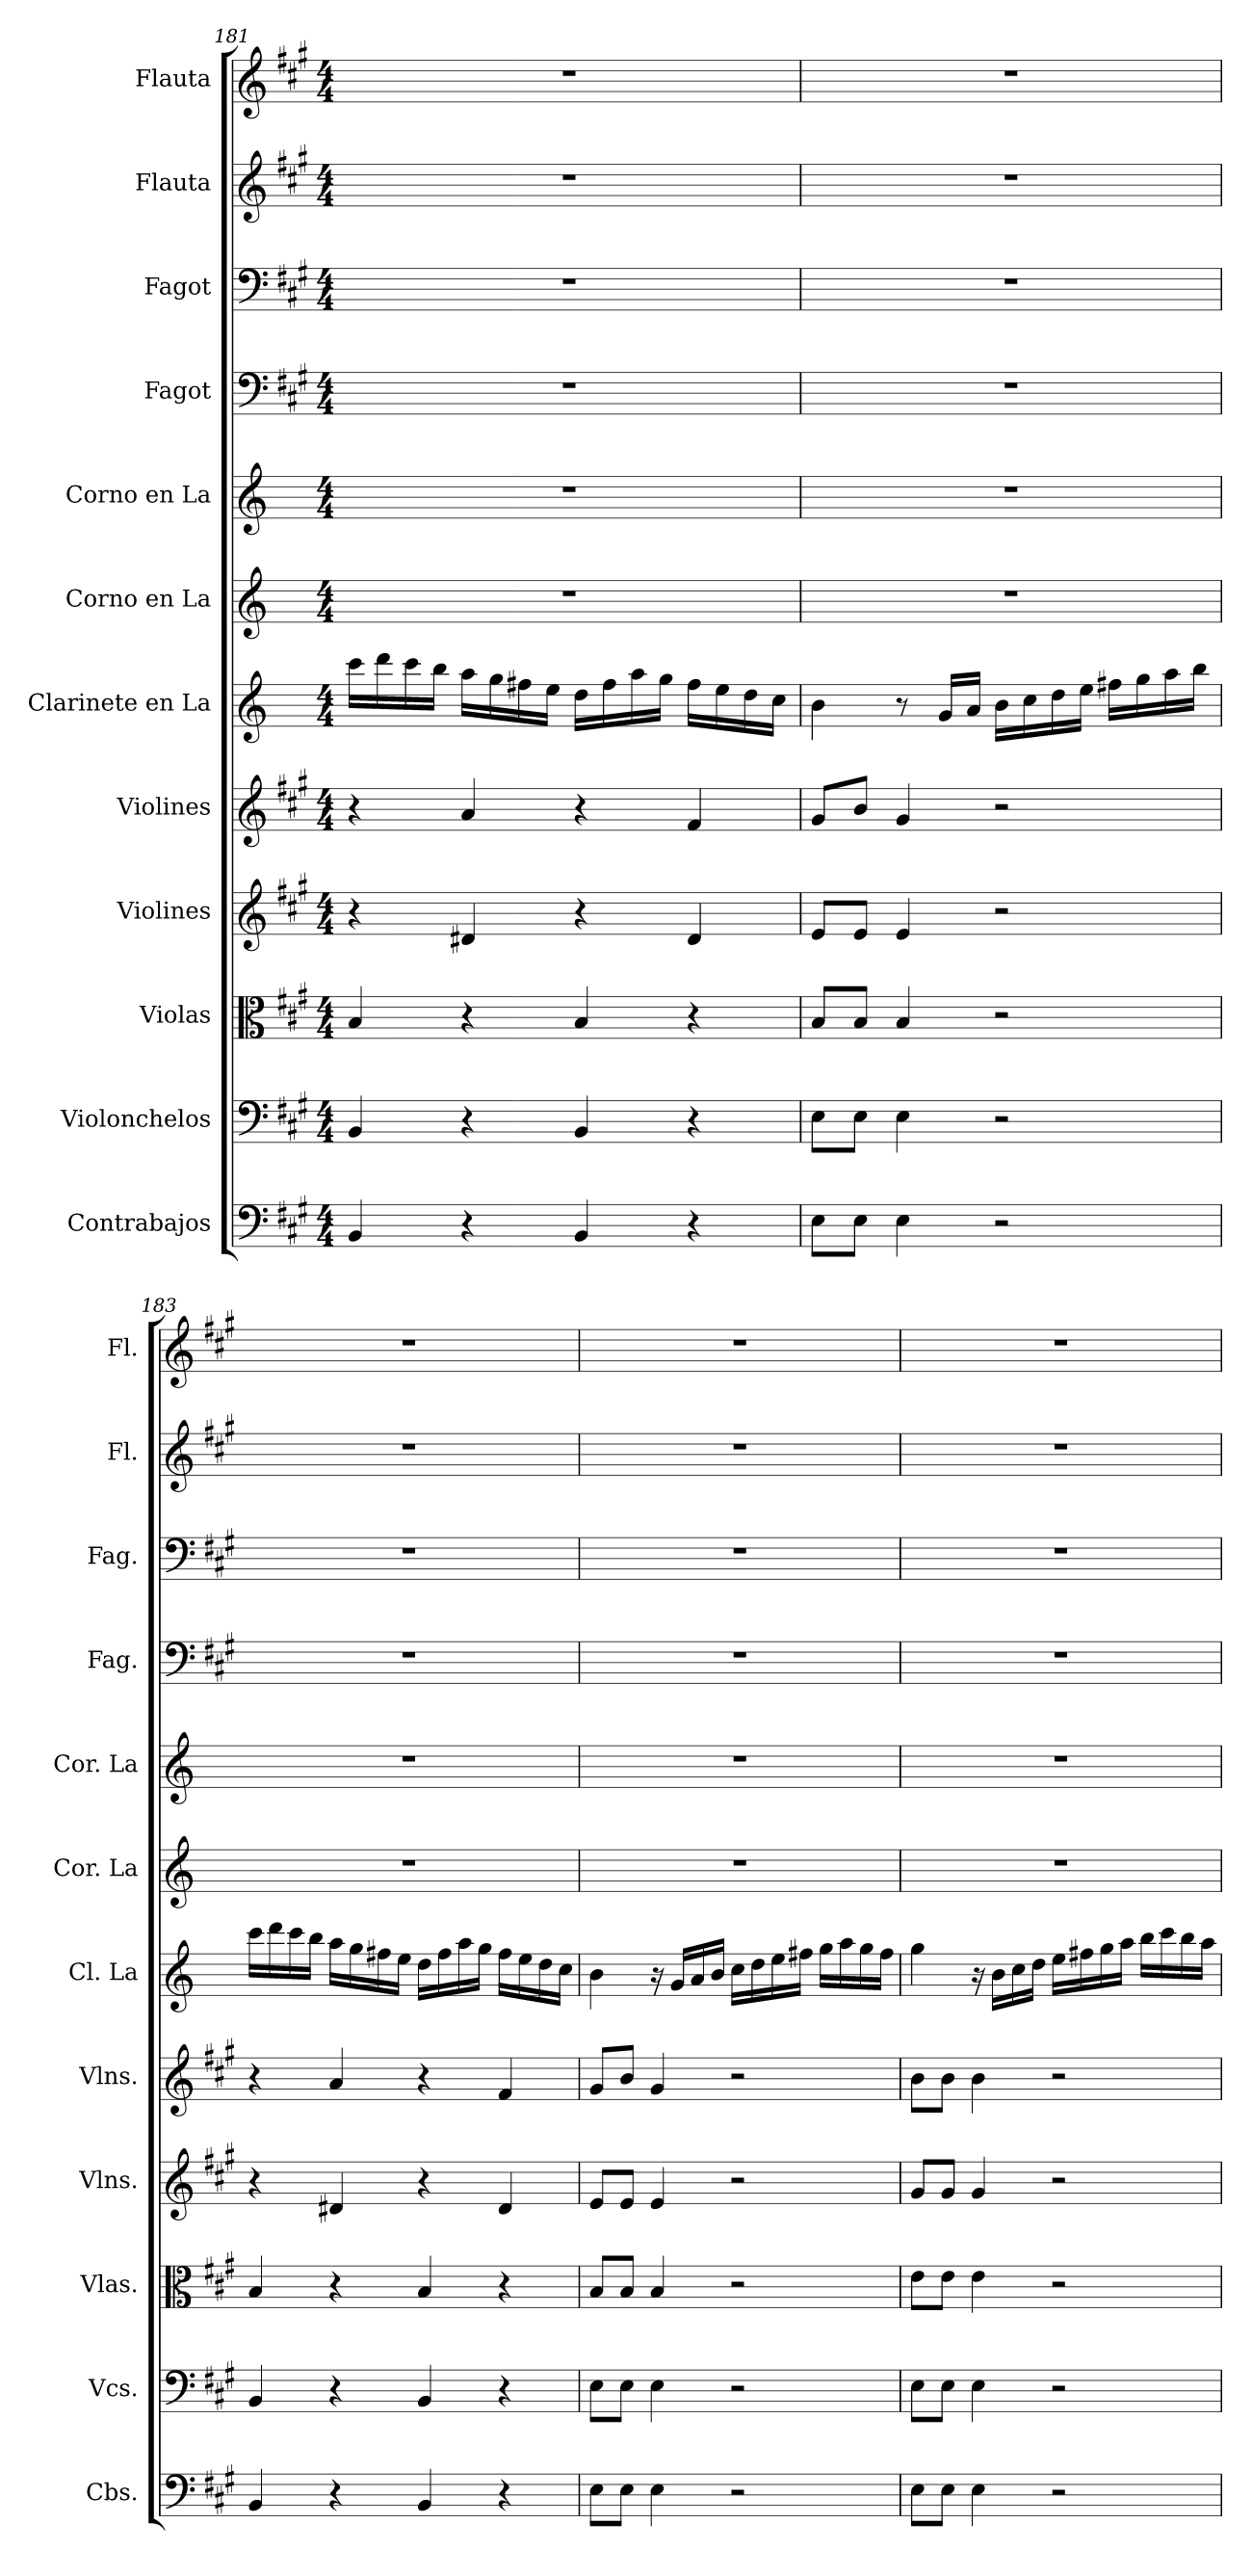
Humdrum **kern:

**kern	**kern	**kern	**kern	**kern	**kern	**kern	**kern	**kern	**kern	**kern	**kern
*part12	*part11	*part10	*part9	*part8	*part7	*part6	*part5	*part4	*part3	*part2	*part1
*staff12	*staff11	*staff10	*staff9	*staff8	*staff7	*staff6	*staff5	*staff4	*staff3	*staff2	*staff1
*I"Contrabajos	*I"Violonchelos	*I"Violas	*I"Violines	*I"Violines	*I"Clarinete en La	*I"Corno en La	*I"Corno en La	*I"Fagot	*I"Fagot	*I"Flauta	*I"Flauta
*I'Cbs.	*I'Vcs.	*I'Vlas.	*I'Vlns.	*I'Vlns.	*I'Cl. La	*I'Cor. La	*I'Cor. La	*I'Fag.	*I'Fag.	*I'Fl.	*I'Fl.
*clefF4	*clefF4	*clefC3	*clefG2	*clefG2	*clefG2	*clefG2	*clefG2	*clefF4	*clefF4	*clefG2	*clefG2
*ITrd7c12	*	*	*	*	*ITrd2c3	*ITrd2c3	*ITrd2c3	*	*	*	*
*k[f#c#g#]	*k[f#c#g#]	*k[f#c#g#]	*k[f#c#g#]	*k[f#c#g#]	*k[f#c#g#]	*k[f#c#g#]	*k[f#c#g#]	*k[f#c#g#]	*k[f#c#g#]	*k[f#c#g#]	*k[f#c#g#]
*M4/4	*M4/4	*M4/4	*M4/4	*M4/4	*M4/4	*M4/4	*M4/4	*M4/4	*M4/4	*M4/4	*M4/4
=181	=181	=181	=181	=181	=181	=181	=181	=181	=181	=181	=181
4BBB/	4BB/	4B/	4r	4r	16aa\LL	1r	1r	1r	1r	1r	1r
.	.	.	.	.	16bb\	.	.	.	.	.	.
.	.	.	.	.	16aa\	.	.	.	.	.	.
.	.	.	.	.	16gg#\JJ	.	.	.	.	.	.
4r	4r	4r	4d#X/	4a/	16ff#\LL	.	.	.	.	.	.
.	.	.	.	.	16ee\	.	.	.	.	.	.
.	.	.	.	.	16dd#X\	.	.	.	.	.	.
.	.	.	.	.	16cc#\JJ	.	.	.	.	.	.
4BBB/	4BB/	4B/	4r	4r	16b\LL	.	.	.	.	.	.
.	.	.	.	.	16dd#\	.	.	.	.	.	.
.	.	.	.	.	16ff#\	.	.	.	.	.	.
.	.	.	.	.	16ee\JJ	.	.	.	.	.	.
4r	4r	4r	4d#/	4f#/	16dd#\LL	.	.	.	.	.	.
.	.	.	.	.	16cc#\	.	.	.	.	.	.
.	.	.	.	.	16b\	.	.	.	.	.	.
.	.	.	.	.	16a\JJ	.	.	.	.	.	.
!!LO:PB:g=z
=182	=182	=182	=182	=182	=182	=182	=182	=182	=182	=182	=182
8EE\L	8E\L	8B/L	8e/L	8g#/L	4g#\	1r	1r	1r	1r	1r	1r
8EE\J	8E\J	8B/J	8e/J	8b/J	.	.	.	.	.	.	.
4EE\	4E\	4B/	4e/	4g#/	8r	.	.	.	.	.	.
.	.	.	.	.	16e/LL	.	.	.	.	.	.
.	.	.	.	.	16f#/JJ	.	.	.	.	.	.
2r	2r	2r	2r	2r	16g#\LL	.	.	.	.	.	.
.	.	.	.	.	16a\	.	.	.	.	.	.
.	.	.	.	.	16b\	.	.	.	.	.	.
.	.	.	.	.	16cc#\JJ	.	.	.	.	.	.
.	.	.	.	.	16dd#X\LL	.	.	.	.	.	.
.	.	.	.	.	16ee\	.	.	.	.	.	.
.	.	.	.	.	16ff#\	.	.	.	.	.	.
.	.	.	.	.	16gg#\JJ	.	.	.	.	.	.
=183	=183	=183	=183	=183	=183	=183	=183	=183	=183	=183	=183
4BBB/	4BB/	4B/	4r	4r	16aa\LL	1r	1r	1r	1r	1r	1r
.	.	.	.	.	16bb\	.	.	.	.	.	.
.	.	.	.	.	16aa\	.	.	.	.	.	.
.	.	.	.	.	16gg#\JJ	.	.	.	.	.	.
4r	4r	4r	4d#X/	4a/	16ff#\LL	.	.	.	.	.	.
.	.	.	.	.	16ee\	.	.	.	.	.	.
.	.	.	.	.	16dd#X\	.	.	.	.	.	.
.	.	.	.	.	16cc#\JJ	.	.	.	.	.	.
4BBB/	4BB/	4B/	4r	4r	16b\LL	.	.	.	.	.	.
.	.	.	.	.	16dd#\	.	.	.	.	.	.
.	.	.	.	.	16ff#\	.	.	.	.	.	.
.	.	.	.	.	16ee\JJ	.	.	.	.	.	.
4r	4r	4r	4d#/	4f#/	16dd#\LL	.	.	.	.	.	.
.	.	.	.	.	16cc#\	.	.	.	.	.	.
.	.	.	.	.	16b\	.	.	.	.	.	.
.	.	.	.	.	16a\JJ	.	.	.	.	.	.
=184	=184	=184	=184	=184	=184	=184	=184	=184	=184	=184	=184
8EE\L	8E\L	8B/L	8e/L	8g#/L	4g#\	1r	1r	1r	1r	1r	1r
8EE\J	8E\J	8B/J	8e/J	8b/J	.	.	.	.	.	.	.
4EE\	4E\	4B/	4e/	4g#/	16r	.	.	.	.	.	.
.	.	.	.	.	16e/LL	.	.	.	.	.	.
.	.	.	.	.	16f#/	.	.	.	.	.	.
.	.	.	.	.	16g#/JJ	.	.	.	.	.	.
2r	2r	2r	2r	2r	16a\LL	.	.	.	.	.	.
.	.	.	.	.	16b\	.	.	.	.	.	.
.	.	.	.	.	16cc#\	.	.	.	.	.	.
.	.	.	.	.	16dd#X\JJ	.	.	.	.	.	.
.	.	.	.	.	16ee\LL	.	.	.	.	.	.
.	.	.	.	.	16ff#\	.	.	.	.	.	.
.	.	.	.	.	16ee\	.	.	.	.	.	.
.	.	.	.	.	16dd#\JJ	.	.	.	.	.	.
=185	=185	=185	=185	=185	=185	=185	=185	=185	=185	=185	=185
8EE\L	8E\L	8e\L	8g#/L	8b\L	4ee\	1r	1r	1r	1r	1r	1r
8EE\J	8E\J	8e\J	8g#/J	8b\J	.	.	.	.	.	.	.
4EE\	4E\	4e\	4g#/	4b\	16r	.	.	.	.	.	.
.	.	.	.	.	16g#\LL	.	.	.	.	.	.
.	.	.	.	.	16a\	.	.	.	.	.	.
.	.	.	.	.	16b\JJ	.	.	.	.	.	.
2r	2r	2r	2r	2r	16cc#\LL	.	.	.	.	.	.
.	.	.	.	.	16dd#X\	.	.	.	.	.	.
.	.	.	.	.	16ee\	.	.	.	.	.	.
.	.	.	.	.	16ff#\JJ	.	.	.	.	.	.
.	.	.	.	.	16gg#\LL	.	.	.	.	.	.
.	.	.	.	.	16aa\	.	.	.	.	.	.
.	.	.	.	.	16gg#\	.	.	.	.	.	.
.	.	.	.	.	16ff#\JJ	.	.	.	.	.	.
=	=	=	=	=	=	=	=	=	=	=	=
*-	*-	*-	*-	*-	*-	*-	*-	*-	*-	*-	*-
